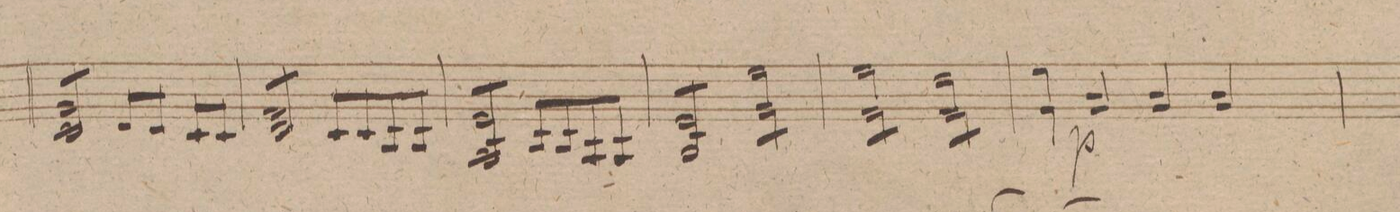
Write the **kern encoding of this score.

**kern	**dynam
*I"Violino 2do	*
*clefG2	*
*k[f#c#g#d#]	*
*met(c)	*
*M4/4	*
*tremolo	*
8g#/L 8c#/	.
8g#/ 8c#/	.
8g#/ 8c#/	.
8g#/J 8c#/	.
*Xtremolo	*
8d#/L	.
8d#/	.
8c#/	.
8c#/J	.
=279	=279
*tremolo	*
8f#/L 8d#/	.
8f#/ 8d#/	.
8f#/ 8d#/	.
8f#/J 8d#/	.
*Xtremolo	*
8c#/L	.
8c#/	.
8B/	.
8B/J	.
=280	=280
*tremolo	*
8e/L 8A/	.
8e/ 8A/	.
8e/ 8A/	.
8e/J 8A/	.
*Xtremolo	*
8B/L	.
8B/	.
8A/	.
8A/J	.
=281	=281
*tremolo	*
8e/L 8B/	.
8e/ 8B/	.
8e/ 8B/	.
8e/J 8B/	.
8ee\L 8g#\	.
8ee\ 8g#\	.
8ee\ 8g#\	.
8ee\J 8g#\	.
=282	=282
8ee\L 8f#\	.
8ee\ 8f#\	.
8ee\ 8f#\	.
8ee\J 8f#\	.
8dd#\L 8f#\	.
8dd#\ 8f#\	.
8dd#\ 8f#\	.
8dd#\J 8f#\	.
*Xtremolo	*
=283	=283
4ee\ 4g#\	.
4b/ 4g#/	p
4b/ 4g#/	.
4b/ 4g#/	.
=284	=284
*-	*-
